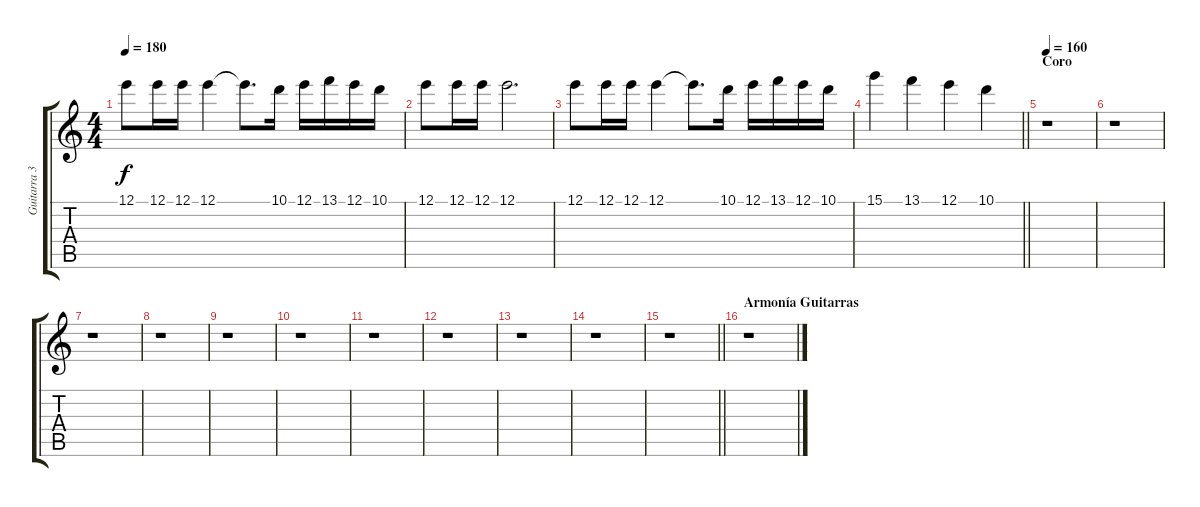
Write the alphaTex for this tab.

\track ("Guitarra 3" "Guitarra 3") {instrument electricguitarclean}
\staff {score tabs}
\tuning (E4 B3 G3 D3 A2 E2) {hide}
\ts (4 4)
\tempo 180
\clef g2
\ks c
12.1.8{dy f} 12.1.16 12.1.16 12.1.4 12.1{t}.8{d} 10.1.16 12.1.16 13.1.16 12.1.16 10.1.16 |
12.1.8 12.1.16 12.1.16 12.1.2{d} |
12.1.8 12.1.16 12.1.16 12.1.4 12.1{t}.8{d} 10.1.16 12.1.16 13.1.16 12.1.16 10.1.16 |
\barLineRight lightlight
15.1.4 13.1.4 12.1.4 10.1.4 |
\section ("" "Coro")
\tempo 160
r.1 |
r.1 |
r.1 |
r.1 |
r.1 |
r.1 |
r.1 |
r.1 |
r.1 |
r.1 |
\barLineRight lightlight
r.1 |
\section ("" "Armonía Guitarras")
r.1
